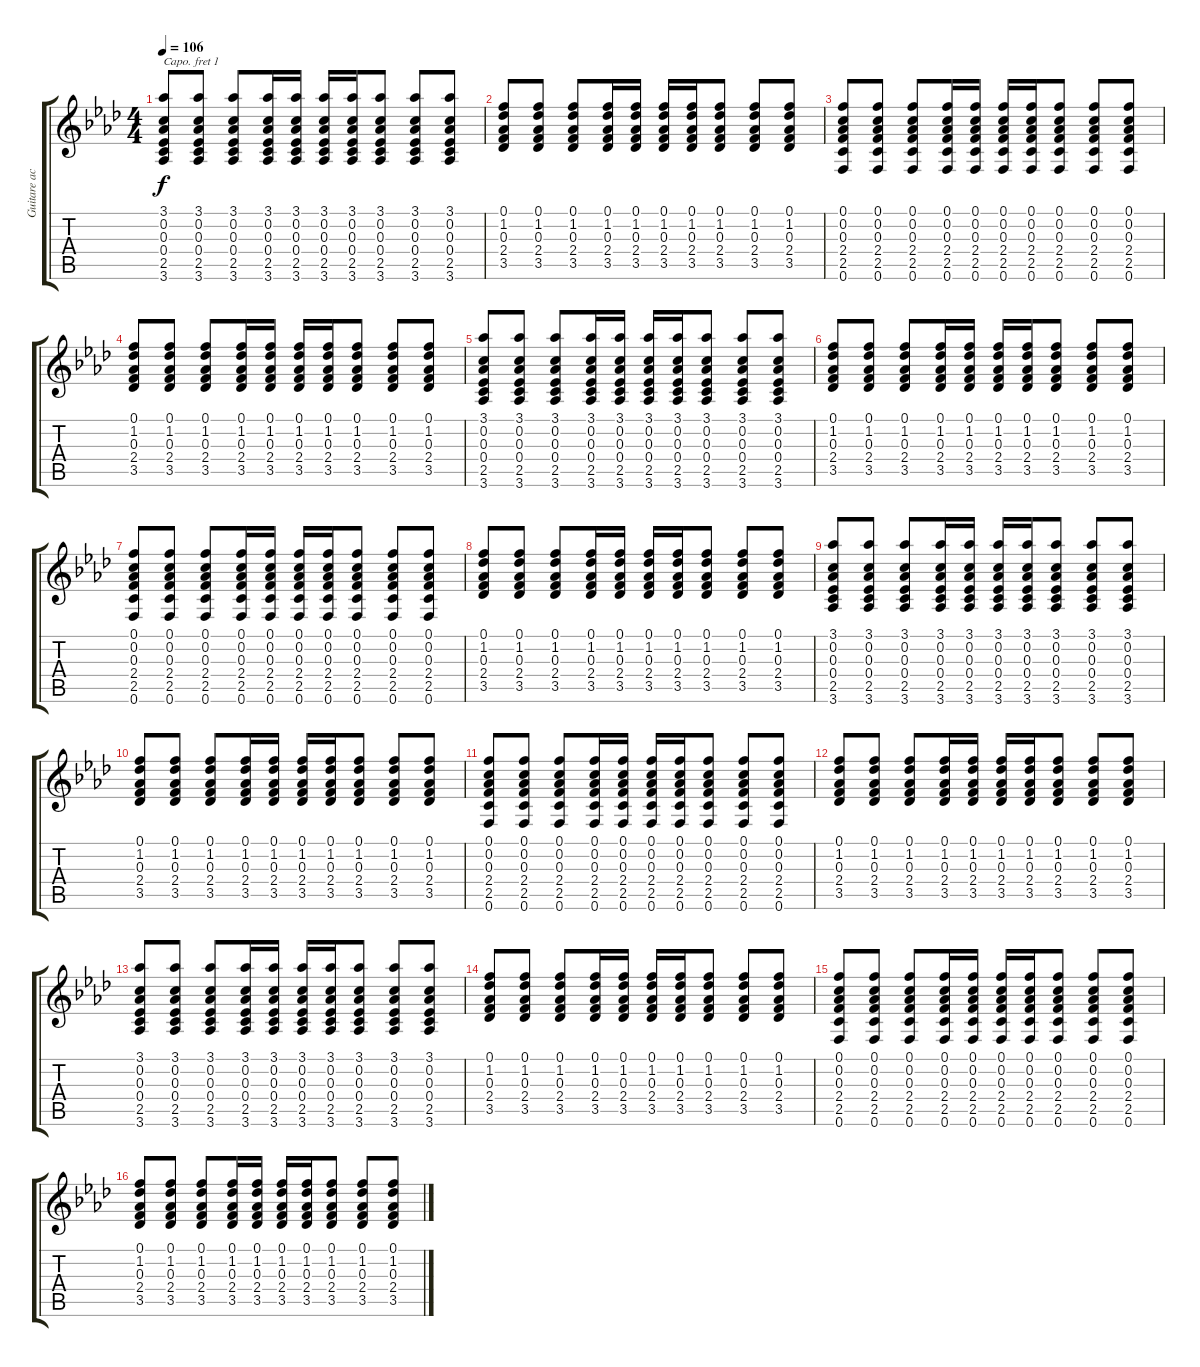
\track ("Guitare acoustique" "Guitare ac") {instrument electricguitarmuted}
\staff {score tabs}
\capo 1
\tuning (E4 B3 G3 D3 A2 E2) {hide}
\ts (4 4)
\tempo 106
\clef g2
\ks ab
(3.1 0.2 0.3 0.4 2.5 3.6).8{dy f} (3.1 0.2 0.3 0.4 2.5 3.6).8 (3.1 0.2 0.3 0.4 2.5 3.6).8 (3.1 0.2 0.3 0.4 2.5 3.6).16 (3.1 0.2 0.3 0.4 2.5 3.6).16 (3.1 0.2 0.3 0.4 2.5 3.6).16 (3.1 0.2 0.3 0.4 2.5 3.6).16 (3.1 0.2 0.3 0.4 2.5 3.6).8 (3.1 0.2 0.3 0.4 2.5 3.6).8 (3.1 0.2 0.3 0.4 2.5 3.6).8 |
(0.1 1.2 0.3 2.4 3.5).8 (0.1 1.2 0.3 2.4 3.5).8 (0.1 1.2 0.3 2.4 3.5).8 (0.1 1.2 0.3 2.4 3.5).16 (0.1 1.2 0.3 2.4 3.5).16 (0.1 1.2 0.3 2.4 3.5).16 (0.1 1.2 0.3 2.4 3.5).16 (0.1 1.2 0.3 2.4 3.5).8 (0.1 1.2 0.3 2.4 3.5).8 (0.1 1.2 0.3 2.4 3.5).8 |
(0.1 0.2 0.3 2.4 2.5 0.6).8 (0.1 0.2 0.3 2.4 2.5 0.6).8 (0.1 0.2 0.3 2.4 2.5 0.6).8 (0.1 0.2 0.3 2.4 2.5 0.6).16 (0.1 0.2 0.3 2.4 2.5 0.6).16 (0.1 0.2 0.3 2.4 2.5 0.6).16 (0.1 0.2 0.3 2.4 2.5 0.6).16 (0.1 0.2 0.3 2.4 2.5 0.6).8 (0.1 0.2 0.3 2.4 2.5 0.6).8 (0.1 0.2 0.3 2.4 2.5 0.6).8 |
(0.1 1.2 0.3 2.4 3.5).8 (0.1 1.2 0.3 2.4 3.5).8 (0.1 1.2 0.3 2.4 3.5).8 (0.1 1.2 0.3 2.4 3.5).16 (0.1 1.2 0.3 2.4 3.5).16 (0.1 1.2 0.3 2.4 3.5).16 (0.1 1.2 0.3 2.4 3.5).16 (0.1 1.2 0.3 2.4 3.5).8 (0.1 1.2 0.3 2.4 3.5).8 (0.1 1.2 0.3 2.4 3.5).8 |
(3.1 0.2 0.3 0.4 2.5 3.6).8 (3.1 0.2 0.3 0.4 2.5 3.6).8 (3.1 0.2 0.3 0.4 2.5 3.6).8 (3.1 0.2 0.3 0.4 2.5 3.6).16 (3.1 0.2 0.3 0.4 2.5 3.6).16 (3.1 0.2 0.3 0.4 2.5 3.6).16 (3.1 0.2 0.3 0.4 2.5 3.6).16 (3.1 0.2 0.3 0.4 2.5 3.6).8 (3.1 0.2 0.3 0.4 2.5 3.6).8 (3.1 0.2 0.3 0.4 2.5 3.6).8 |
(0.1 1.2 0.3 2.4 3.5).8 (0.1 1.2 0.3 2.4 3.5).8 (0.1 1.2 0.3 2.4 3.5).8 (0.1 1.2 0.3 2.4 3.5).16 (0.1 1.2 0.3 2.4 3.5).16 (0.1 1.2 0.3 2.4 3.5).16 (0.1 1.2 0.3 2.4 3.5).16 (0.1 1.2 0.3 2.4 3.5).8 (0.1 1.2 0.3 2.4 3.5).8 (0.1 1.2 0.3 2.4 3.5).8 |
(0.1 0.2 0.3 2.4 2.5 0.6).8 (0.1 0.2 0.3 2.4 2.5 0.6).8 (0.1 0.2 0.3 2.4 2.5 0.6).8 (0.1 0.2 0.3 2.4 2.5 0.6).16 (0.1 0.2 0.3 2.4 2.5 0.6).16 (0.1 0.2 0.3 2.4 2.5 0.6).16 (0.1 0.2 0.3 2.4 2.5 0.6).16 (0.1 0.2 0.3 2.4 2.5 0.6).8 (0.1 0.2 0.3 2.4 2.5 0.6).8 (0.1 0.2 0.3 2.4 2.5 0.6).8 |
(0.1 1.2 0.3 2.4 3.5).8 (0.1 1.2 0.3 2.4 3.5).8 (0.1 1.2 0.3 2.4 3.5).8 (0.1 1.2 0.3 2.4 3.5).16 (0.1 1.2 0.3 2.4 3.5).16 (0.1 1.2 0.3 2.4 3.5).16 (0.1 1.2 0.3 2.4 3.5).16 (0.1 1.2 0.3 2.4 3.5).8 (0.1 1.2 0.3 2.4 3.5).8 (0.1 1.2 0.3 2.4 3.5).8 |
(3.1 0.2 0.3 0.4 2.5 3.6).8 (3.1 0.2 0.3 0.4 2.5 3.6).8 (3.1 0.2 0.3 0.4 2.5 3.6).8 (3.1 0.2 0.3 0.4 2.5 3.6).16 (3.1 0.2 0.3 0.4 2.5 3.6).16 (3.1 0.2 0.3 0.4 2.5 3.6).16 (3.1 0.2 0.3 0.4 2.5 3.6).16 (3.1 0.2 0.3 0.4 2.5 3.6).8 (3.1 0.2 0.3 0.4 2.5 3.6).8 (3.1 0.2 0.3 0.4 2.5 3.6).8 |
(0.1 1.2 0.3 2.4 3.5).8 (0.1 1.2 0.3 2.4 3.5).8 (0.1 1.2 0.3 2.4 3.5).8 (0.1 1.2 0.3 2.4 3.5).16 (0.1 1.2 0.3 2.4 3.5).16 (0.1 1.2 0.3 2.4 3.5).16 (0.1 1.2 0.3 2.4 3.5).16 (0.1 1.2 0.3 2.4 3.5).8 (0.1 1.2 0.3 2.4 3.5).8 (0.1 1.2 0.3 2.4 3.5).8 |
(0.1 0.2 0.3 2.4 2.5 0.6).8 (0.1 0.2 0.3 2.4 2.5 0.6).8 (0.1 0.2 0.3 2.4 2.5 0.6).8 (0.1 0.2 0.3 2.4 2.5 0.6).16 (0.1 0.2 0.3 2.4 2.5 0.6).16 (0.1 0.2 0.3 2.4 2.5 0.6).16 (0.1 0.2 0.3 2.4 2.5 0.6).16 (0.1 0.2 0.3 2.4 2.5 0.6).8 (0.1 0.2 0.3 2.4 2.5 0.6).8 (0.1 0.2 0.3 2.4 2.5 0.6).8 |
(0.1 1.2 0.3 2.4 3.5).8 (0.1 1.2 0.3 2.4 3.5).8 (0.1 1.2 0.3 2.4 3.5).8 (0.1 1.2 0.3 2.4 3.5).16 (0.1 1.2 0.3 2.4 3.5).16 (0.1 1.2 0.3 2.4 3.5).16 (0.1 1.2 0.3 2.4 3.5).16 (0.1 1.2 0.3 2.4 3.5).8 (0.1 1.2 0.3 2.4 3.5).8 (0.1 1.2 0.3 2.4 3.5).8 |
(3.1 0.2 0.3 0.4 2.5 3.6).8 (3.1 0.2 0.3 0.4 2.5 3.6).8 (3.1 0.2 0.3 0.4 2.5 3.6).8 (3.1 0.2 0.3 0.4 2.5 3.6).16 (3.1 0.2 0.3 0.4 2.5 3.6).16 (3.1 0.2 0.3 0.4 2.5 3.6).16 (3.1 0.2 0.3 0.4 2.5 3.6).16 (3.1 0.2 0.3 0.4 2.5 3.6).8 (3.1 0.2 0.3 0.4 2.5 3.6).8 (3.1 0.2 0.3 0.4 2.5 3.6).8 |
(0.1 1.2 0.3 2.4 3.5).8 (0.1 1.2 0.3 2.4 3.5).8 (0.1 1.2 0.3 2.4 3.5).8 (0.1 1.2 0.3 2.4 3.5).16 (0.1 1.2 0.3 2.4 3.5).16 (0.1 1.2 0.3 2.4 3.5).16 (0.1 1.2 0.3 2.4 3.5).16 (0.1 1.2 0.3 2.4 3.5).8 (0.1 1.2 0.3 2.4 3.5).8 (0.1 1.2 0.3 2.4 3.5).8 |
(0.1 0.2 0.3 2.4 2.5 0.6).8 (0.1 0.2 0.3 2.4 2.5 0.6).8 (0.1 0.2 0.3 2.4 2.5 0.6).8 (0.1 0.2 0.3 2.4 2.5 0.6).16 (0.1 0.2 0.3 2.4 2.5 0.6).16 (0.1 0.2 0.3 2.4 2.5 0.6).16 (0.1 0.2 0.3 2.4 2.5 0.6).16 (0.1 0.2 0.3 2.4 2.5 0.6).8 (0.1 0.2 0.3 2.4 2.5 0.6).8 (0.1 0.2 0.3 2.4 2.5 0.6).8 |
(0.1 1.2 0.3 2.4 3.5).8 (0.1 1.2 0.3 2.4 3.5).8 (0.1 1.2 0.3 2.4 3.5).8 (0.1 1.2 0.3 2.4 3.5).16 (0.1 1.2 0.3 2.4 3.5).16 (0.1 1.2 0.3 2.4 3.5).16 (0.1 1.2 0.3 2.4 3.5).16 (0.1 1.2 0.3 2.4 3.5).8 (0.1 1.2 0.3 2.4 3.5).8 (0.1 1.2 0.3 2.4 3.5).8
